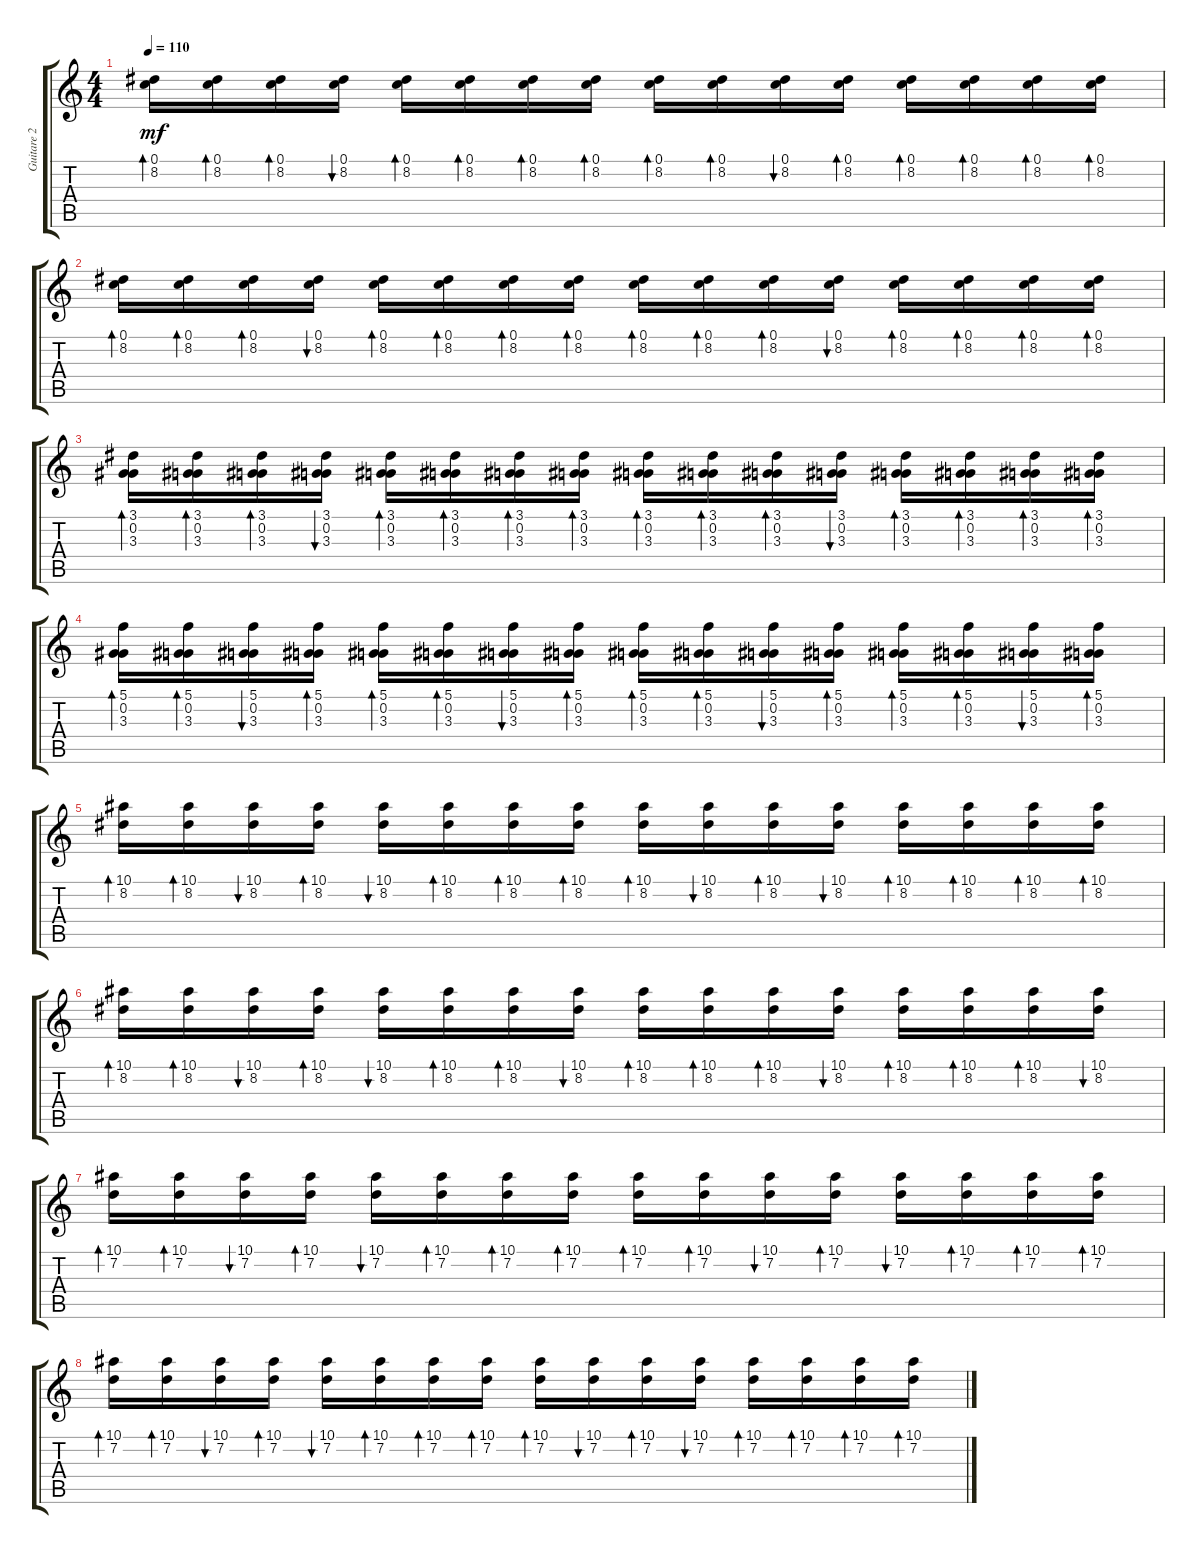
\track ("Guitare 2" "Guitare 2") {instrument electricguitarclean}
\staff {score tabs}
\tuning (C4 G3 F3 C3 G2 C2) {hide}
\ts (4 4)
\tempo 110
\clef g2
\ks c
(0.1 8.2).16{bd 60 dy mf} (0.1 8.2).16{bd 60} (0.1 8.2).16{bd 60} (0.1 8.2).16{bu 60} (0.1 8.2).16{bd 60} (0.1 8.2).16{bd 60} (0.1 8.2).16{bd 60} (0.1 8.2).16{bd 60} (0.1 8.2).16{bd 60} (0.1 8.2).16{bd 60} (0.1 8.2).16{bu 60} (0.1 8.2).16{bd 60} (0.1 8.2).16{bd 60} (0.1 8.2).16{bd 60} (0.1 8.2).16{bd 60} (0.1 8.2).16{bd 60} |
(0.1 8.2).16{bd 60} (0.1 8.2).16{bd 60} (0.1 8.2).16{bd 60} (0.1 8.2).16{bu 60} (0.1 8.2).16{bd 60} (0.1 8.2).16{bd 60} (0.1 8.2).16{bd 60} (0.1 8.2).16{bd 60} (0.1 8.2).16{bd 60} (0.1 8.2).16{bd 60} (0.1 8.2).16{bd 60} (0.1 8.2).16{bu 60} (0.1 8.2).16{bd 60} (0.1 8.2).16{bd 60} (0.1 8.2).16{bd 60} (0.1 8.2).16{bd 60} |
(3.1 0.2 3.3).16{bd 60} (3.1 0.2 3.3).16{bd 60} (3.1 0.2 3.3).16{bd 60} (3.1 0.2 3.3).16{bu 60} (3.1 0.2 3.3).16{bd 60} (3.1 0.2 3.3).16{bd 60} (3.1 0.2 3.3).16{bd 60} (3.1 0.2 3.3).16{bd 60} (3.1 0.2 3.3).16{bd 60} (3.1 0.2 3.3).16{bd 60} (3.1 0.2 3.3).16{bd 60} (3.1 0.2 3.3).16{bu 60} (3.1 0.2 3.3).16{bd 60} (3.1 0.2 3.3).16{bd 60} (3.1 0.2 3.3).16{bd 60} (3.1 0.2 3.3).16{bd 60} |
(5.1 0.2 3.3).16{bd 60} (5.1 0.2 3.3).16{bd 60} (5.1 0.2 3.3).16{bu 60} (5.1 0.2 3.3).16{bd 60} (5.1 0.2 3.3).16{bd 60} (5.1 0.2 3.3).16{bd 60} (5.1 0.2 3.3).16{bu 60} (5.1 0.2 3.3).16{bd 60} (5.1 0.2 3.3).16{bd 60} (5.1 0.2 3.3).16{bd 60} (5.1 0.2 3.3).16{bu 60} (5.1 0.2 3.3).16{bd 60} (5.1 0.2 3.3).16{bd 60} (5.1 0.2 3.3).16{bd 60} (5.1 0.2 3.3).16{bu 60} (5.1 0.2 3.3).16{bd 60} |
(10.1 8.2).16{bd 120 volume 12 balance 10} (10.1 8.2).16{bd 120} (10.1 8.2).16{bu 60} (10.1 8.2).16{bd 60} (10.1 8.2).16{bu 60} (10.1 8.2).16{bd 60} (10.1 8.2).16{bd 60} (10.1 8.2).16{bd 120} (10.1 8.2).16{bd 120} (10.1 8.2).16{bu 60} (10.1 8.2).16{bd 60} (10.1 8.2).16{bu 60} (10.1 8.2).16{bd 60} (10.1 8.2).16{bd 60} (10.1 8.2).16{bd 60} (10.1 8.2).16{bd 60} |
(10.1 8.2).16{bd 120} (10.1 8.2).16{bd 120} (10.1 8.2).16{bu 60} (10.1 8.2).16{bd 60} (10.1 8.2).16{bu 60} (10.1 8.2).16{bd 60} (10.1 8.2).16{bd 60} (10.1 8.2).16{bu 60} (10.1 8.2).16{bd 60} (10.1 8.2).16{bd 60} (10.1 8.2).16{bd 60} (10.1 8.2).16{bu 60} (10.1 8.2).16{bd 60} (10.1 8.2).16{bd 60} (10.1 8.2).16{bd 60} (10.1 8.2).16{bu 60} |
(10.1 7.2).16{bd 120} (10.1 7.2).16{bd 120} (10.1 7.2).16{bu 60} (10.1 7.2).16{bd 60} (10.1 7.2).16{bu 60} (10.1 7.2).16{bd 60} (10.1 7.2).16{bd 60} (10.1 7.2).16{bd 60} (10.1 7.2).16{bd 120} (10.1 7.2).16{bd 120} (10.1 7.2).16{bu 60} (10.1 7.2).16{bd 60} (10.1 7.2).16{bu 60} (10.1 7.2).16{bd 60} (10.1 7.2).16{bd 60} (10.1 7.2).16{bd 60} |
(10.1 7.2).16{bd 120} (10.1 7.2).16{bd 120} (10.1 7.2).16{bu 60} (10.1 7.2).16{bd 60} (10.1 7.2).16{bu 60} (10.1 7.2).16{bd 60} (10.1 7.2).16{bd 60} (10.1 7.2).16{bd 120} (10.1 7.2).16{bd 120} (10.1 7.2).16{bu 60} (10.1 7.2).16{bd 60} (10.1 7.2).16{bu 60} (10.1 7.2).16{bd 60} (10.1 7.2).16{bd 60} (10.1 7.2).16{bd 60} (10.1 7.2).16{bd 60}
